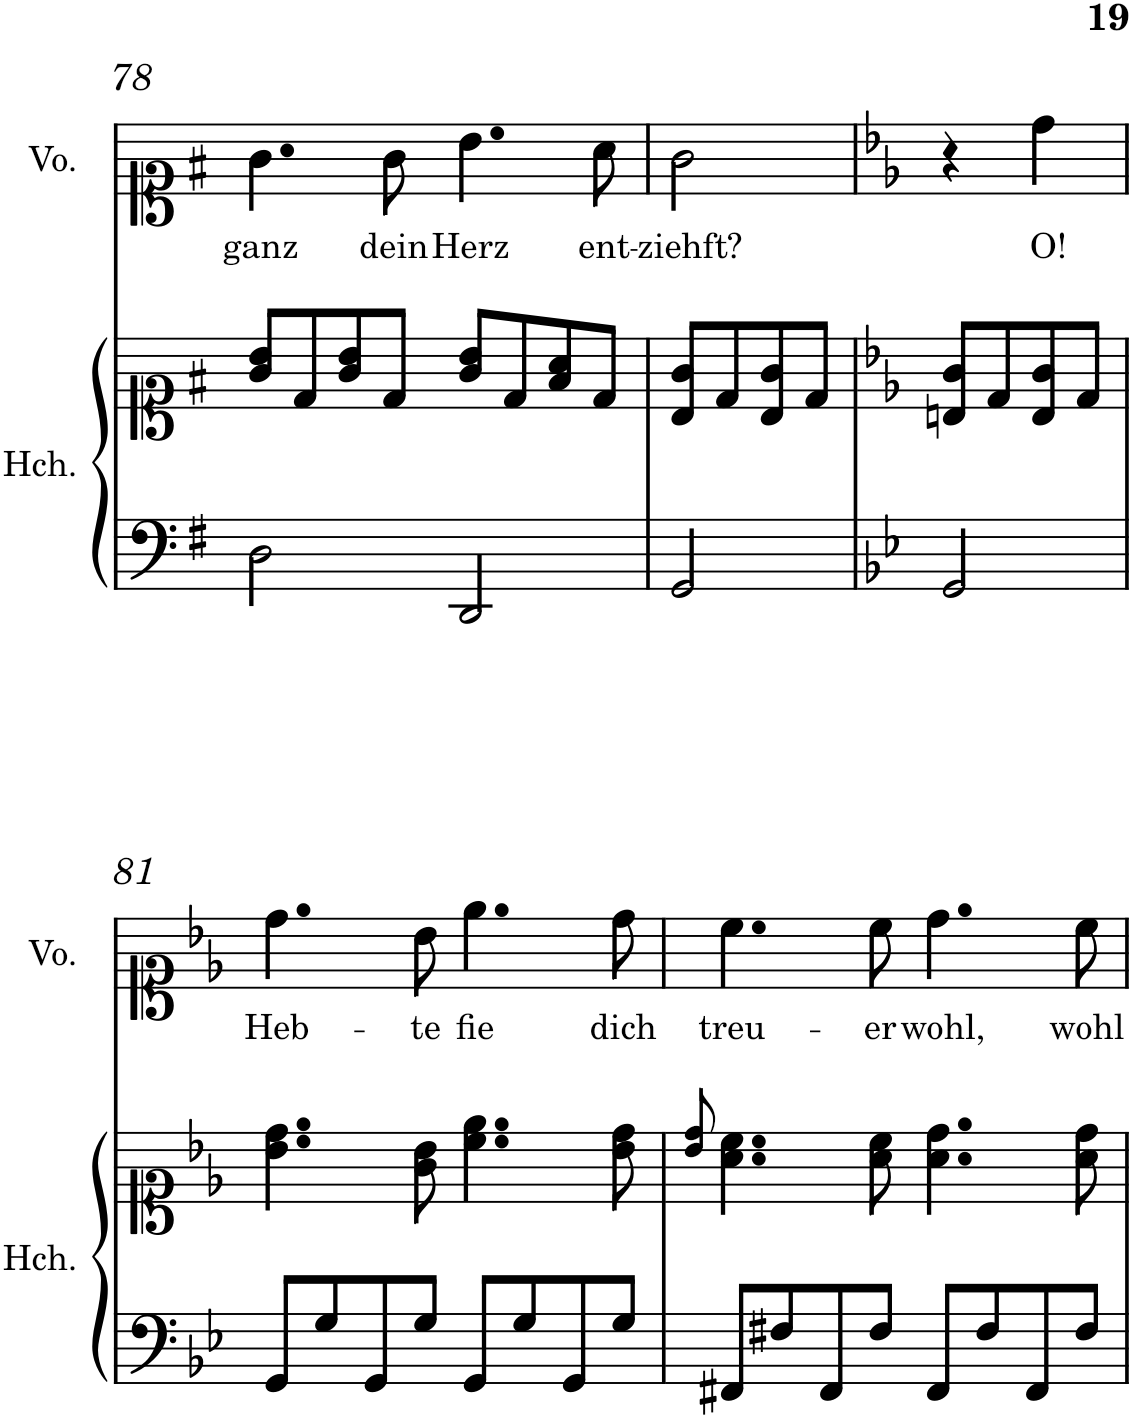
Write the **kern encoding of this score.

**kern	**kern	**kern	**text
*part2	*part2	*part1	*part1
*staff3	*staff2	*staff1	*staff1
*I"Harpsichord	*	*I"Voice	*
*I'Hch.	*	*I'Vo.	*
!!LO:PB:g=z
*clefF4	*clefC1	*clefC1	*
*k[f#]	*k[f#]	*k[f#]	*
*M4/4	*M4/4	*M4/4	*
*met(c)	*met(c)	*met(c)	*
=78	=78	=78	=78
!	!	!	!LO:LY:b
2D\	8g/ 8b/L	4.g\	ganz
.	8d/	.	.
.	8g/ 8b/	.	.
!	!	!	!LO:LY:b
.	8d/J	8g\	dein
!	!	!	!LO:LY:b
2DD/	8g/ 8b/L	4.b\	Herz
.	8d/	.	.
.	8f#/ 8a/	.	.
!	!	!	!LO:LY:b
.	8d/J	8a\	ent-
=79	=79	=79	=79
!	!	!	!LO:LY:b
2GG/	8B/ 8g/L	2g\	-ziehft?
.	8d/	.	.
.	8B/ 8g/	.	.
.	8d/J	.	.
=80	=80	=80	=80
*k[b-e-]	*k[b-e-]	*k[b-e-]	*
2GG/	8Bn/ 8g/L	4r	.
.	8d/	.	.
!	!	!	!LO:LY:b
.	8B/ 8g/	4dd\	O!
.	8d/J	.	.
!!LO:LB:g=z
=81	=81	=81	=81
!	!	!	!LO:LY:b
8GG/L	4.b-\ 4.dd\	4.dd\	Heb-
8G/	.	.	.
8GG/	.	.	.
!	!	!	!LO:LY:b
8G/J	8g\ 8b-\	8b-\	-te
!	!	!	!LO:LY:b
8GG/L	4.cc\ 4.ee-\	4.ee-\	fie
8G/	.	.	.
8GG/	.	.	.
!	!	!	!LO:LY:b
8G/J	8b-\ 8dd\	8dd\	dich
=82	=82	=82	=82
.	8qb-/ 8qdd/	.	.
!	!	!	!LO:LY:b
8FF#X/L	4.a\ 4.cc\	4.cc\	treu-
8F#X/	.	.	.
8FF#/	.	.	.
!	!	!	!LO:LY:b
8F#/J	8a\ 8cc\	8cc\	-er
!	!	!	!LO:LY:b
8FF#/L	4.a\ 4.dd\	4.dd\	wohl,
8F#/	.	.	.
8FF#/	.	.	.
!	!	!	!LO:LY:b
8F#/J	8a\ 8dd\	8cc\	wohl
=	=	=	=
*-	*-	*-	*-
